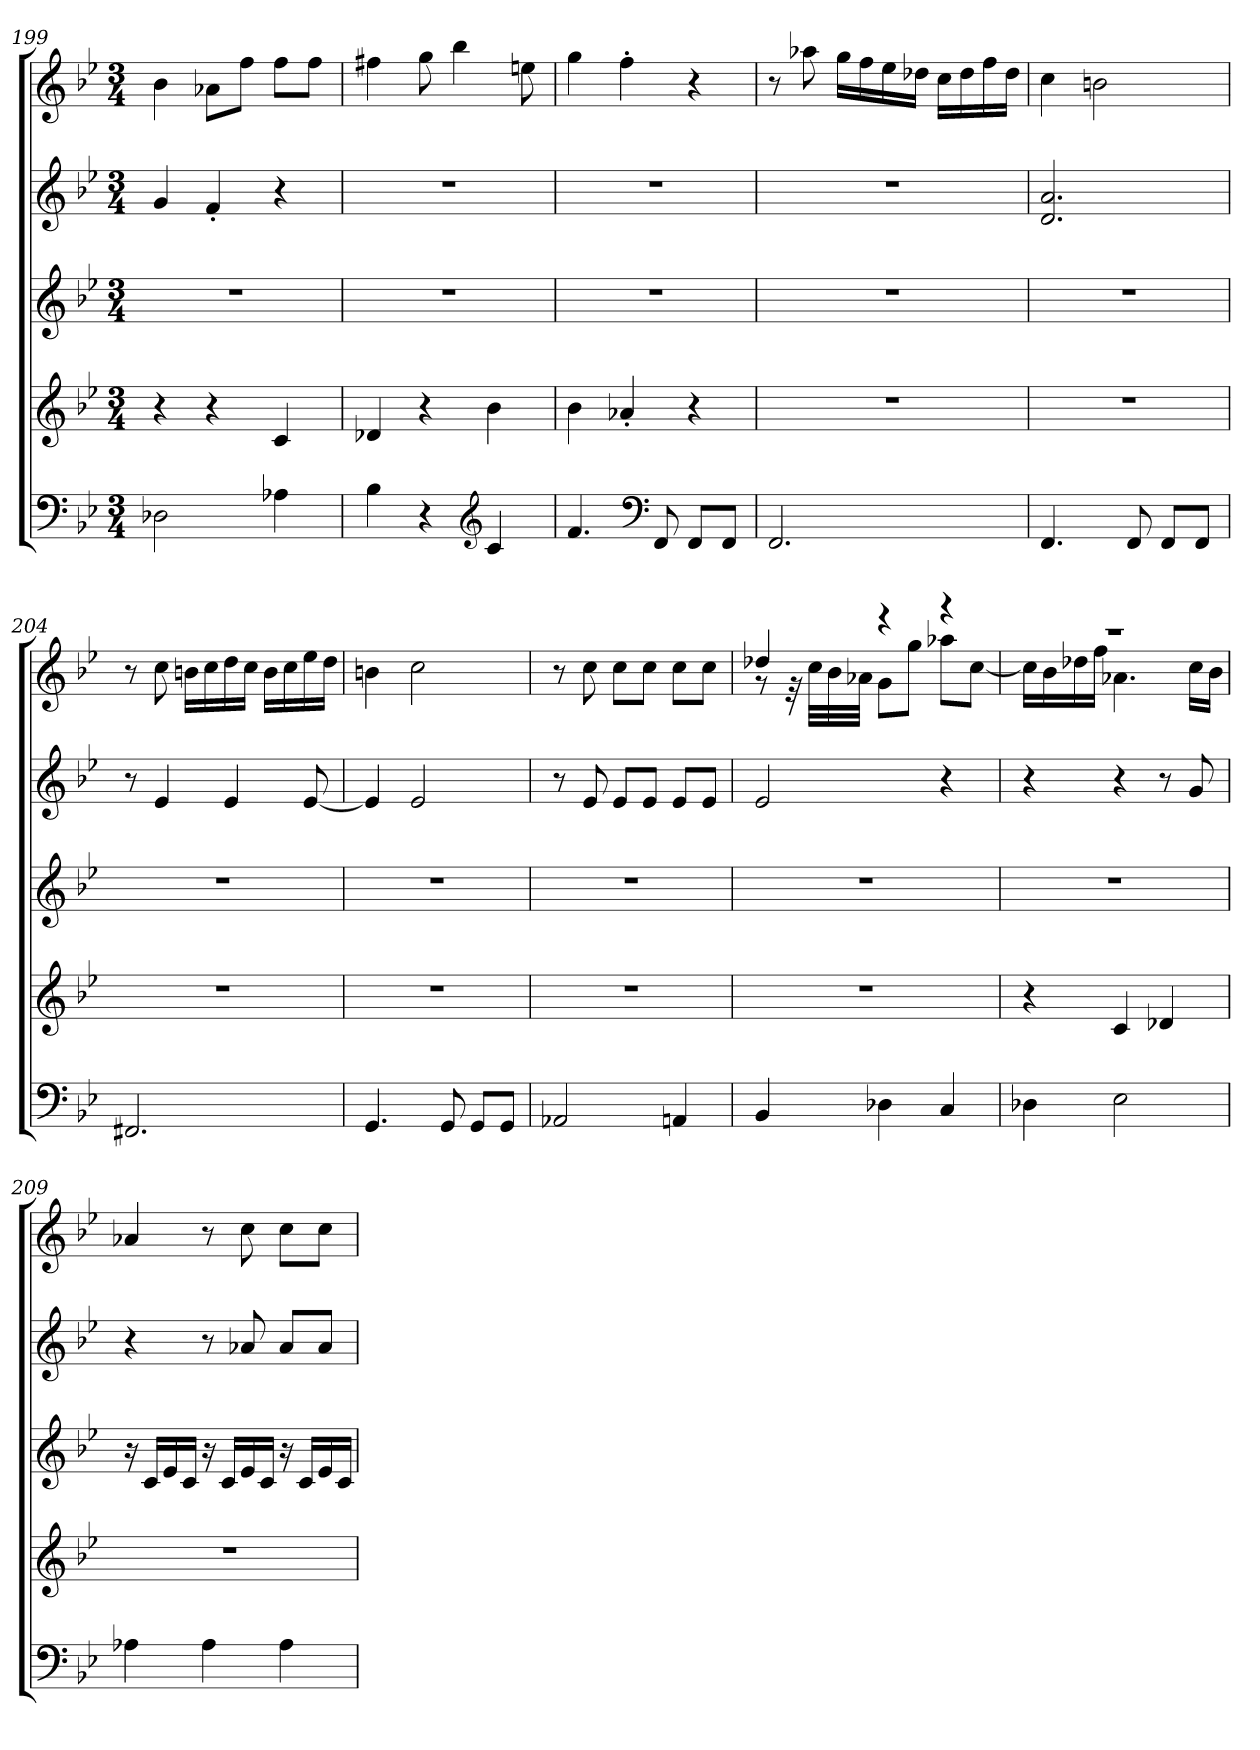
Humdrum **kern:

**kern	**kern	**kern	**kern	**kern
*part5	*part4	*part3	*part2	*part1
*staff5	*staff4	*staff3	*staff2	*staff1
*clefF4	*clefG2	*clefG2	*clefG2	*clefG2
*k[b-e-]	*k[b-e-]	*k[b-e-]	*k[b-e-]	*k[b-e-]
*M3/4	*M3/4	*M3/4	*M3/4	*M3/4
*MM40	*MM40	*MM40	*MM40	*MM40
=199	=199	=199	=199	=199
2D-X\	4r	2.r	4g/	4b-\
.	4r	.	4f'/	8a-X\L
*	*	*	*	*MM40
.	.	.	.	8ff\J
4A-X\	4c/	.	4r	8ff\L
.	.	.	.	8ff\J
=200	=200	=200	=200	=200
*	*	*	*	*MM40
4B-\	4d-X/	2.r	2.r	4ff#X\
4r	4r	.	.	8gg\
.	.	.	.	4bb-\
*clefG2	*	*	*	*
4c/	4b-\	.	.	.
.	.	.	.	8een\
!!LO:PB:g=z
=201	=201	=201	=201	=201
4.f/	4b-\	2.r	2.r	4gg\
.	4a-X'/	.	.	4ff'\
*clefF4	*	*	*	*
8FF/	.	.	.	.
8FF/L	4r	.	.	4r
8FF/J	.	.	.	.
=202	=202	=202	=202	=202
*	*	*	*	*MM40
2.FF/	2.r	2.r	2.r	8r
.	.	.	.	8aa-X\
.	.	.	.	16gg\LL
.	.	.	.	16ff\
.	.	.	.	16ee-\
.	.	.	.	16dd-X\JJ
.	.	.	.	16cc\LL
.	.	.	.	16dd-\
.	.	.	.	16ff\
.	.	.	.	16dd-\JJ
=203	=203	=203	=203	=203
*	*	*	*	*MM40
4.FF/	2.r	2.r	2.d/ 2.a/	4cc\
.	.	.	.	2bn\
8FF/	.	.	.	.
8FF/L	.	.	.	.
8FF/J	.	.	.	.
=204	=204	=204	=204	=204
*	*	*	*	*MM40
2.FF#X/	2.r	2.r	8r	8r
.	.	.	4e-/	8cc\
.	.	.	.	16bn\LL
.	.	.	.	16cc\
.	.	.	4e-/	16dd\
.	.	.	.	16cc\JJ
.	.	.	.	16b\LL
.	.	.	.	16cc\
.	.	.	[8e-/	16ee-\
.	.	.	.	16dd\JJ
=205	=205	=205	=205	=205
*	*	*	*	*MM40
4.GG/	2.r	2.r	4e-/]	4bn\
.	.	.	2e-/	2cc\
8GG/	.	.	.	.
8GG/L	.	.	.	.
8GG/J	.	.	.	.
!!LO:LB:g=z
=206	=206	=206	=206	=206
*	*	*	*	*MM40
2AA-X/	2.r	2.r	8r	8r
.	.	.	8e-/	8cc\
.	.	.	8e-/L	8cc\L
.	.	.	8e-/J	8cc\J
4AAn/	.	.	8e-/L	8cc\L
.	.	.	8e-/J	8cc\J
=207	=207	=207	=207	=207
*	*	*	*	*MM40
*	*	*	*	*^
4BB-/	2.r	2.r	2e-/	4dd-X/	8r
.	.	.	.	.	32r
.	.	.	.	.	32cc\LLL
.	.	.	.	.	32b-\
.	.	.	.	.	32a-X\JJJ
*	*	*	*	*MM40	*
4D-X\	.	.	.	4r	8g\L
*	*	*	*	*MM40	*
.	.	.	.	.	8gg\J
4C/	.	.	4r	4r	8aa-X\L
.	.	.	.	.	[8cc\J
=208	=208	=208	=208	=208	=208
4D-X\	4r	2.r	4r	2.r	16cc\LL]
.	.	.	.	.	16b-\
.	.	.	.	.	16dd-X\
.	.	.	.	.	16ff\JJ
2E-\	4c/	.	4r	.	4.a-X\
.	4d-X/	.	8r	.	.
.	.	.	8g/	.	16cc\LL
.	.	.	.	.	16b-\JJ
*	*	*	*	*v	*v
=209	=209	=209	=209	=209
*	*	*	*	*MM38
4A-X\	2.r	16r	4r	4a-X/
.	.	16c/LL	.	.
.	.	16e-/	.	.
.	.	16c/JJ	.	.
4A-\	.	16r	8r	8r
.	.	16c/LL	.	.
.	.	16e-/	8a-X/	8cc\
.	.	16c/JJ	.	.
4A-\	.	16r	8a-/L	8cc\L
.	.	16c/LL	.	.
.	.	16e-/	8a-/J	8cc\J
.	.	16c/JJ	.	.
=	=	=	=	=
*-	*-	*-	*-	*-
